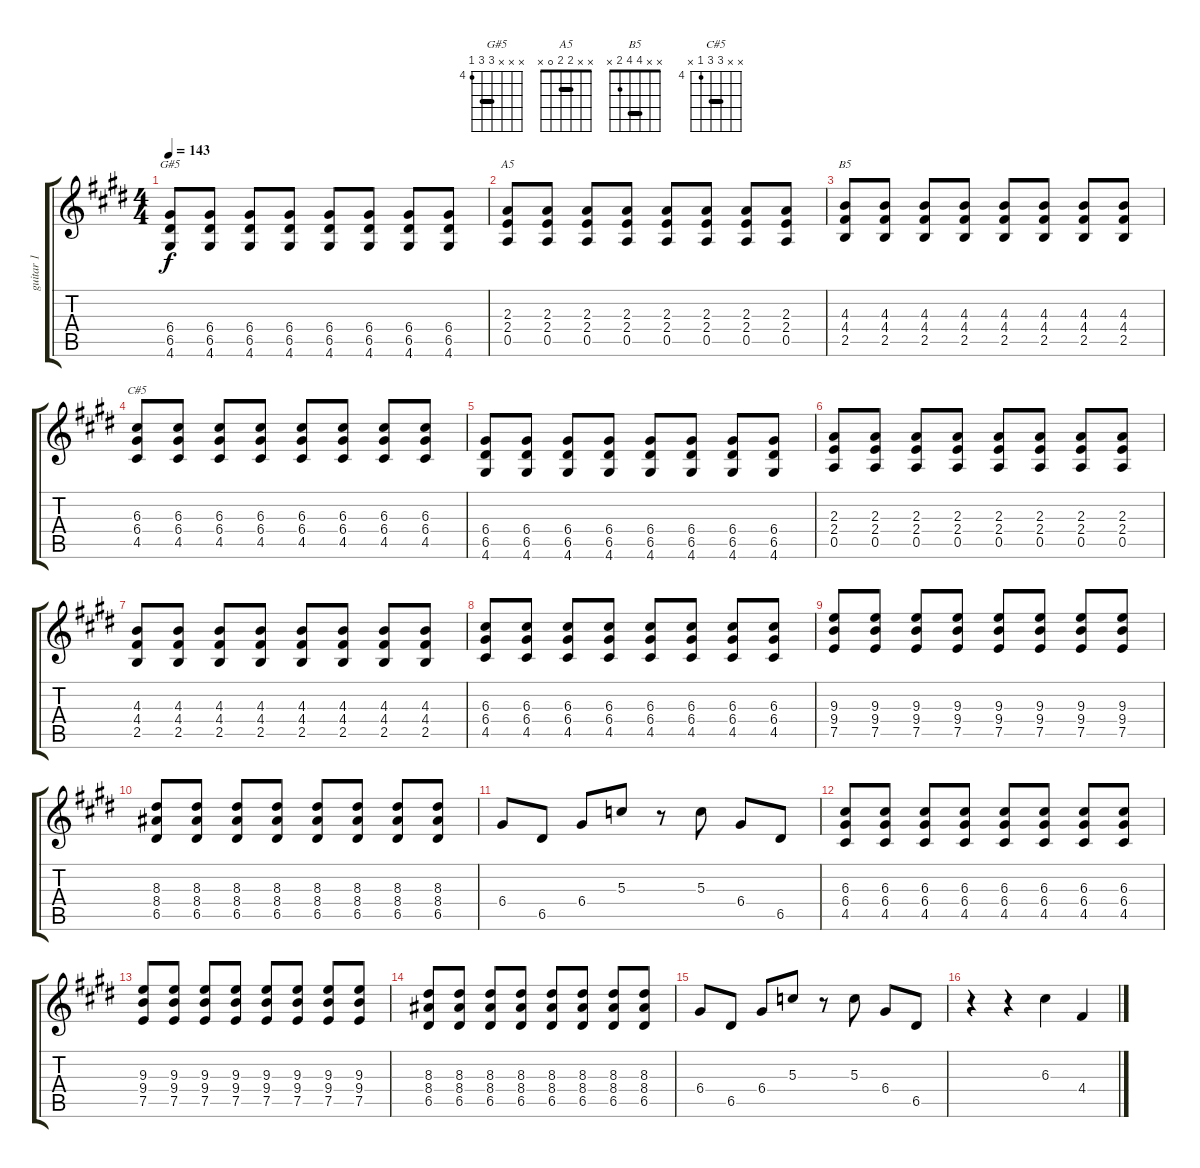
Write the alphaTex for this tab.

\track ("guitar 1" "guitar 1") {instrument distortionguitar}
\staff {score tabs}
\tuning (E4 B3 G3 D3 A2 E2) {hide}
\chord ("G#5" x x x 6 6 4) {firstfret 4 barre 6}
\chord ("A5" x x 2 2 0 x) {barre 2}
\chord ("B5" x x 4 4 2 x) {barre 4}
\chord ("C#5" x x 6 6 4 x) {firstfret 4 barre 6}
\ts (4 4)
\tempo 143
\clef g2
\ks c#minor
(6.4 6.5 4.6).8{ch "G#5" dy f} (6.4 6.5 4.6).8 (6.4 6.5 4.6).8 (6.4 6.5 4.6).8 (6.4 6.5 4.6).8 (6.4 6.5 4.6).8 (6.4 6.5 4.6).8 (6.4 6.5 4.6).8 |
(2.3 2.4 0.5).8{ch "A5"} (2.3 2.4 0.5).8 (2.3 2.4 0.5).8 (2.3 2.4 0.5).8 (2.3 2.4 0.5).8 (2.3 2.4 0.5).8 (2.3 2.4 0.5).8 (2.3 2.4 0.5).8 |
(4.3 4.4 2.5).8{ch "B5"} (4.3 4.4 2.5).8 (4.3 4.4 2.5).8 (4.3 4.4 2.5).8 (4.3 4.4 2.5).8 (4.3 4.4 2.5).8 (4.3 4.4 2.5).8 (4.3 4.4 2.5).8 |
(6.3 6.4 4.5).8{ch "C#5"} (6.3 6.4 4.5).8 (6.3 6.4 4.5).8 (6.3 6.4 4.5).8 (6.3 6.4 4.5).8 (6.3 6.4 4.5).8 (6.3 6.4 4.5).8 (6.3 6.4 4.5).8 |
(6.4 6.5 4.6).8 (6.4 6.5 4.6).8 (6.4 6.5 4.6).8 (6.4 6.5 4.6).8 (6.4 6.5 4.6).8 (6.4 6.5 4.6).8 (6.4 6.5 4.6).8 (6.4 6.5 4.6).8 |
(2.3 2.4 0.5).8 (2.3 2.4 0.5).8 (2.3 2.4 0.5).8 (2.3 2.4 0.5).8 (2.3 2.4 0.5).8 (2.3 2.4 0.5).8 (2.3 2.4 0.5).8 (2.3 2.4 0.5).8 |
(4.3 4.4 2.5).8 (4.3 4.4 2.5).8 (4.3 4.4 2.5).8 (4.3 4.4 2.5).8 (4.3 4.4 2.5).8 (4.3 4.4 2.5).8 (4.3 4.4 2.5).8 (4.3 4.4 2.5).8 |
(6.3 6.4 4.5).8 (6.3 6.4 4.5).8 (6.3 6.4 4.5).8 (6.3 6.4 4.5).8 (6.3 6.4 4.5).8 (6.3 6.4 4.5).8 (6.3 6.4 4.5).8 (6.3 6.4 4.5).8 |
(9.3 9.4 7.5).8 (9.3 9.4 7.5).8 (9.3 9.4 7.5).8 (9.3 9.4 7.5).8 (9.3 9.4 7.5).8 (9.3 9.4 7.5).8 (9.3 9.4 7.5).8 (9.3 9.4 7.5).8 |
(8.3 8.4 6.5).8 (8.3 8.4 6.5).8 (8.3 8.4 6.5).8 (8.3 8.4 6.5).8 (8.3 8.4 6.5).8 (8.3 8.4 6.5).8 (8.3 8.4 6.5).8 (8.3 8.4 6.5).8 |
6.4.8 6.5.8 6.4.8 5.3.8 r.8 5.3.8 6.4.8 6.5.8 |
(6.3 6.4 4.5).8 (6.3 6.4 4.5).8 (6.3 6.4 4.5).8 (6.3 6.4 4.5).8 (6.3 6.4 4.5).8 (6.3 6.4 4.5).8 (6.3 6.4 4.5).8 (6.3 6.4 4.5).8 |
(9.3 9.4 7.5).8 (9.3 9.4 7.5).8 (9.3 9.4 7.5).8 (9.3 9.4 7.5).8 (9.3 9.4 7.5).8 (9.3 9.4 7.5).8 (9.3 9.4 7.5).8 (9.3 9.4 7.5).8 |
(8.3 8.4 6.5).8 (8.3 8.4 6.5).8 (8.3 8.4 6.5).8 (8.3 8.4 6.5).8 (8.3 8.4 6.5).8 (8.3 8.4 6.5).8 (8.3 8.4 6.5).8 (8.3 8.4 6.5).8 |
6.4.8 6.5.8 6.4.8 5.3.8 r.8 5.3.8 6.4.8 6.5.8 |
r.4 r.4 6.3.4 4.4.4
